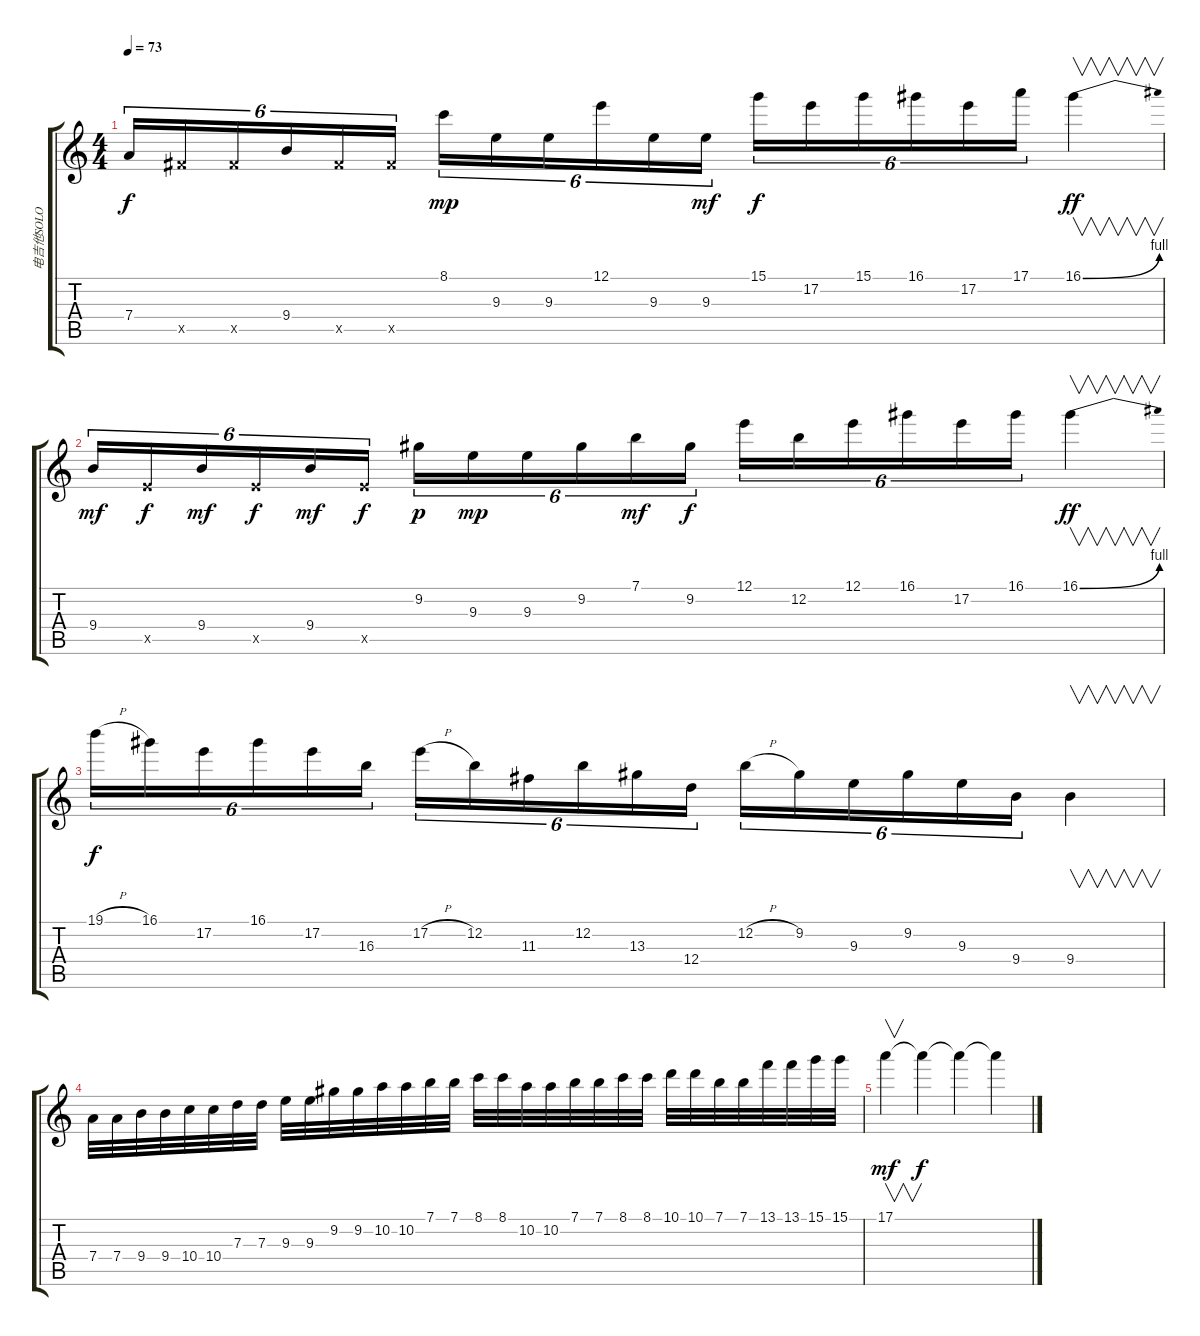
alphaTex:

\track ("电吉他SOLO" "电吉他SOLO") {instrument distortionguitar}
\staff {score tabs}
\tuning (E4 B3 G3 D3 A2 E2) {hide}
\ts (4 4)
\tempo 73
\clef g2
\ks c
7.4.16{tu (6 4) dy f} 9.5{x}.16{tu (6 4)} 9.5{x}.16{tu (6 4)} 9.4.16{tu (6 4)} 9.5{x}.16{tu (6 4)} 9.5{x}.16{tu (6 4)} 8.1.16{tu (6 4) dy mp} 9.3.16{tu (6 4)} 9.3.16{tu (6 4)} 12.1.16{tu (6 4)} 9.3.16{tu (6 4)} 9.3.16{tu (6 4) dy mf} 15.1.16{tu (6 4) dy f} 17.2.16{tu (6 4)} 15.1.16{tu (6 4)} 16.1.16{tu (6 4)} 17.2.16{tu (6 4)} 17.1.16{tu (6 4)} 16.1{be (bend 0 0 60 4)}.4{v dy ff} |
9.4.16{tu (6 4) dy mf} 7.5{x}.16{tu (6 4) dy f} 9.4.16{tu (6 4) dy mf} 7.5{x}.16{tu (6 4) dy f} 9.4.16{tu (6 4) dy mf} 7.5{x}.16{tu (6 4) dy f} 9.2.16{tu (6 4) dy p} 9.3.16{tu (6 4) dy mp} 9.3.16{tu (6 4)} 9.2.16{tu (6 4)} 7.1.16{tu (6 4) dy mf} 9.2.16{tu (6 4) dy f} 12.1.16{tu (6 4)} 12.2.16{tu (6 4)} 12.1.16{tu (6 4)} 16.1.16{tu (6 4)} 17.2.16{tu (6 4)} 16.1.16{tu (6 4)} 16.1{be (bend 0 0 60 4)}.4{v dy ff} |
19.1{h}.16{tu (6 4) dy f} 16.1.16{tu (6 4)} 17.2.16{tu (6 4)} 16.1.16{tu (6 4)} 17.2.16{tu (6 4)} 16.3.16{tu (6 4)} 17.2{h}.16{tu (6 4)} 12.2.16{tu (6 4)} 11.3.16{tu (6 4)} 12.2.16{tu (6 4)} 13.3.16{tu (6 4)} 12.4.16{tu (6 4)} 12.2{h}.16{tu (6 4)} 9.2.16{tu (6 4)} 9.3.16{tu (6 4)} 9.2.16{tu (6 4)} 9.3.16{tu (6 4)} 9.4.16{tu (6 4)} 9.4.4{v} |
7.4.32 7.4.32 9.4.32 9.4.32 10.4.32 10.4.32 7.3.32 7.3.32 9.3.32 9.3.32 9.2.32 9.2.32 10.2.32 10.2.32 7.1.32 7.1.32 8.1.32 8.1.32 10.2.32 10.2.32 7.1.32 7.1.32 8.1.32 8.1.32 10.1.32 10.1.32 7.1.32 7.1.32 13.1.32 13.1.32 15.1.32 15.1.32 |
17.1.4{v dy mf} 17.1{t}.4{dy f} 17.1{t}.4 17.1{t}.4
